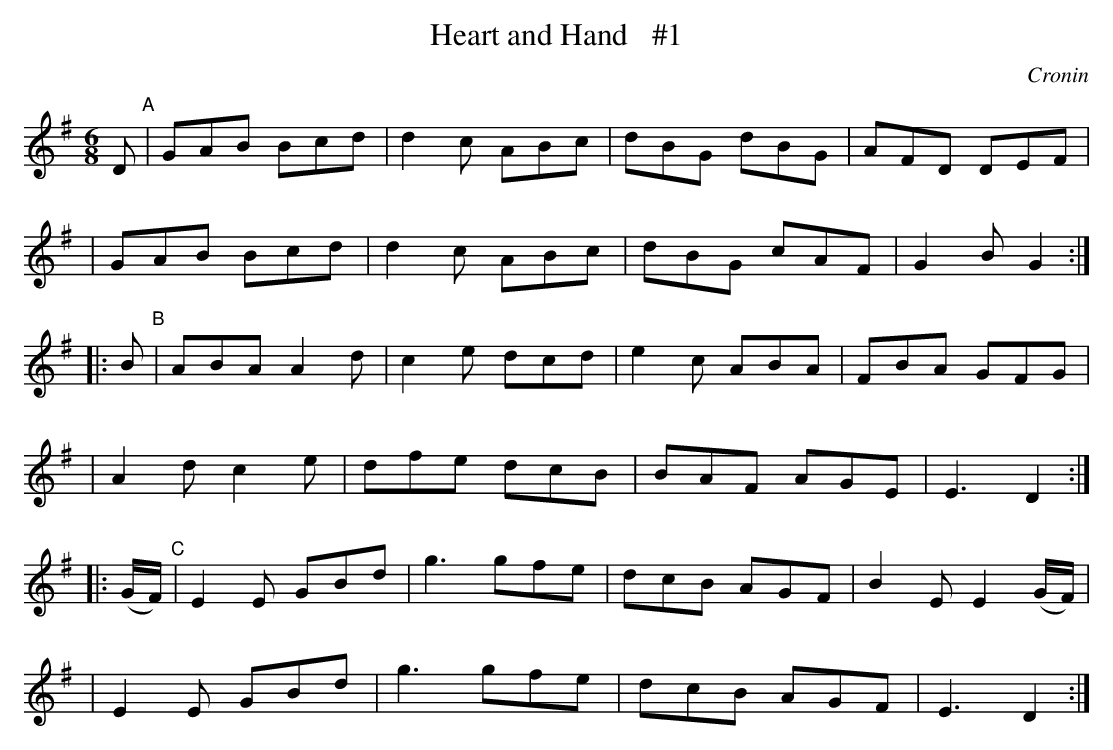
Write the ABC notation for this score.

X:1
T: Heart and Hand   #1
O: Cronin
M: 6/8
L: 1/8
K: G
D "^A"\
| GAB Bcd | d2c ABc | dBG dBG | AFD DEF |
| GAB Bcd | d2c ABc | dBG cAF | G2B G2 :|
|: B "^B"\
| ABA A2d | c2e dcd | e2c ABA | FBA GFG |
| A2d c2e | dfe dcB | BAF AGE | E3 D2 :|
|: (G/F/) "^C"\
| E2E GBd | g3 gfe | dcB AGF | B2E E2(G/F/) |
| E2E GBd | g3 gfe | dcB AGF | E3 D2 :|
